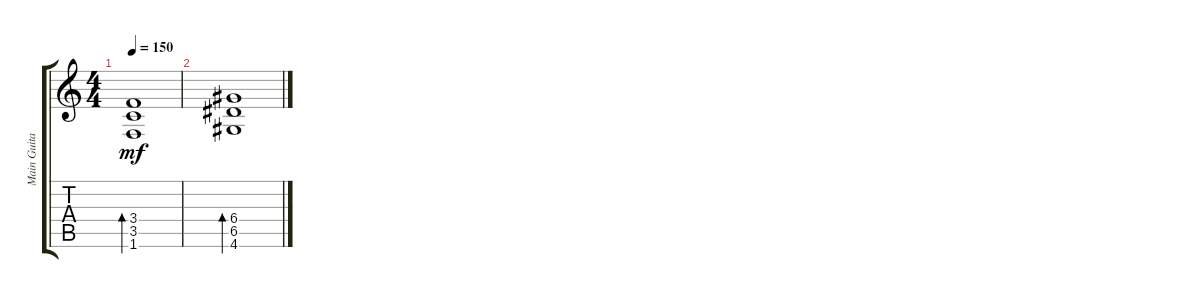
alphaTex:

\track ("Main Guitar" "Main Guita") {instrument electricguitarclean}
\staff {score tabs}
\tuning (E4 B3 G3 D3 A2 E2) {hide}
\ts (4 4)
\tempo 150
\clef g2
\ks c
(3.4 3.5 1.6).1{bd 30 dy mf} |
(6.4 6.5 4.6).1{bd 30}
